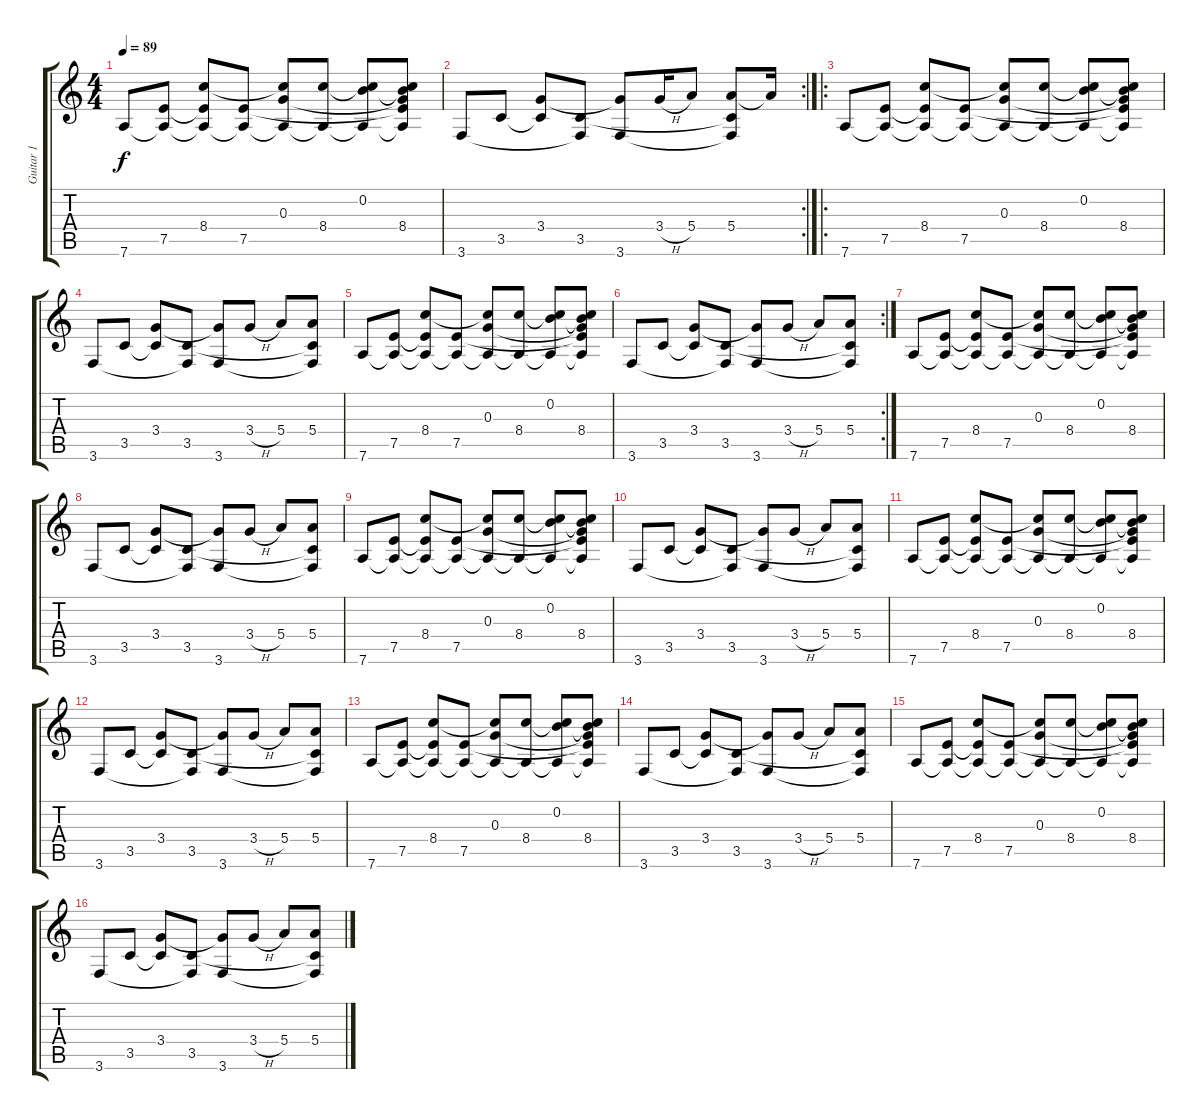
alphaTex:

\track ("Guitar 1" "Guitar 1") {instrument electricguitarclean}
\staff {score tabs}
\tuning (E4 B3 G3 E3 A2 D2) {hide}
\ts (4 4)
\tempo 89
\clef g2
\ks c
7.6.8{dy f instrument electricguitarclean} (7.5 7.6{t}).8 (8.4 7.5{t} 7.6{t}).8 (7.5 7.6{t}).8 (0.3 8.4{t} 7.6{t}).8 (8.4 7.6{t}).8 (0.2 8.4{t} 7.6{t}).8 (0.2{t} 0.3{t} 8.4 7.5{t} 7.6{t}).8 |
\rc 2
3.6.8 3.5.8 (3.4 3.5{t}).8 (3.5 3.6{t}).8 (3.4{t} 3.6).8 3.4{h}.16 5.4.8 (5.4 3.5{t} 3.6{t}).8 5.4{t}.16 |
\ro
7.6.8 (7.5 7.6{t}).8 (8.4 7.5{t} 7.6{t}).8 (7.5 7.6{t}).8 (0.3 8.4{t} 7.6{t}).8 (8.4 7.6{t}).8 (0.2 8.4{t} 7.6{t}).8 (0.2{t} 0.3{t} 8.4 7.5{t} 7.6{t}).8 |
3.6.8 3.5.8 (3.4 3.5{t}).8 (3.5 3.6{t}).8 (3.4{t} 3.6).8 3.4{h}.8 5.4.8 (5.4 3.5{t} 3.6{t}).8 |
7.6.8 (7.5 7.6{t}).8 (8.4 7.5{t} 7.6{t}).8 (7.5 7.6{t}).8 (0.3 8.4{t} 7.6{t}).8 (8.4 7.6{t}).8 (0.2 8.4{t} 7.6{t}).8 (0.2{t} 0.3{t} 8.4 7.5{t} 7.6{t}).8 |
\rc 2
3.6.8 3.5.8 (3.4 3.5{t}).8 (3.5 3.6{t}).8 (3.4{t} 3.6).8 3.4{h}.8 5.4.8 (5.4 3.5{t} 3.6{t}).8 |
7.6.8 (7.5 7.6{t}).8 (8.4 7.5{t} 7.6{t}).8 (7.5 7.6{t}).8 (0.3 8.4{t} 7.6{t}).8 (8.4 7.6{t}).8 (0.2 8.4{t} 7.6{t}).8 (0.2{t} 0.3{t} 8.4 7.5{t} 7.6{t}).8 |
3.6.8 3.5.8 (3.4 3.5{t}).8 (3.5 3.6{t}).8 (3.4{t} 3.6).8 3.4{h}.8 5.4.8 (5.4 3.5{t} 3.6{t}).8 |
7.6.8 (7.5 7.6{t}).8 (8.4 7.5{t} 7.6{t}).8 (7.5 7.6{t}).8 (0.3 8.4{t} 7.6{t}).8 (8.4 7.6{t}).8 (0.2 8.4{t} 7.6{t}).8 (0.2{t} 0.3{t} 8.4 7.5{t} 7.6{t}).8 |
3.6.8 3.5.8 (3.4 3.5{t}).8 (3.5 3.6{t}).8 (3.4{t} 3.6).8 3.4{h}.8 5.4.8 (5.4 3.5{t} 3.6{t}).8 |
7.6.8 (7.5 7.6{t}).8 (8.4 7.5{t} 7.6{t}).8 (7.5 7.6{t}).8 (0.3 8.4{t} 7.6{t}).8 (8.4 7.6{t}).8 (0.2 8.4{t} 7.6{t}).8 (0.2{t} 0.3{t} 8.4 7.5{t} 7.6{t}).8 |
3.6.8 3.5.8 (3.4 3.5{t}).8 (3.5 3.6{t}).8 (3.4{t} 3.6).8 3.4{h}.8 5.4.8 (5.4 3.5{t} 3.6{t}).8 |
7.6.8 (7.5 7.6{t}).8 (8.4 7.5{t} 7.6{t}).8 (7.5 7.6{t}).8 (0.3 8.4{t} 7.6{t}).8 (8.4 7.6{t}).8 (0.2 8.4{t} 7.6{t}).8 (0.2{t} 0.3{t} 8.4 7.5{t} 7.6{t}).8 |
3.6.8 3.5.8 (3.4 3.5{t}).8 (3.5 3.6{t}).8 (3.4{t} 3.6).8 3.4{h}.8 5.4.8 (5.4 3.5{t} 3.6{t}).8 |
7.6.8 (7.5 7.6{t}).8 (8.4 7.5{t} 7.6{t}).8 (7.5 7.6{t}).8 (0.3 8.4{t} 7.6{t}).8 (8.4 7.6{t}).8 (0.2 8.4{t} 7.6{t}).8 (0.2{t} 0.3{t} 8.4 7.5{t} 7.6{t}).8 |
3.6.8 3.5.8 (3.4 3.5{t}).8 (3.5 3.6{t}).8 (3.4{t} 3.6).8 3.4{h}.8 5.4.8 (5.4 3.5{t} 3.6{t}).8
